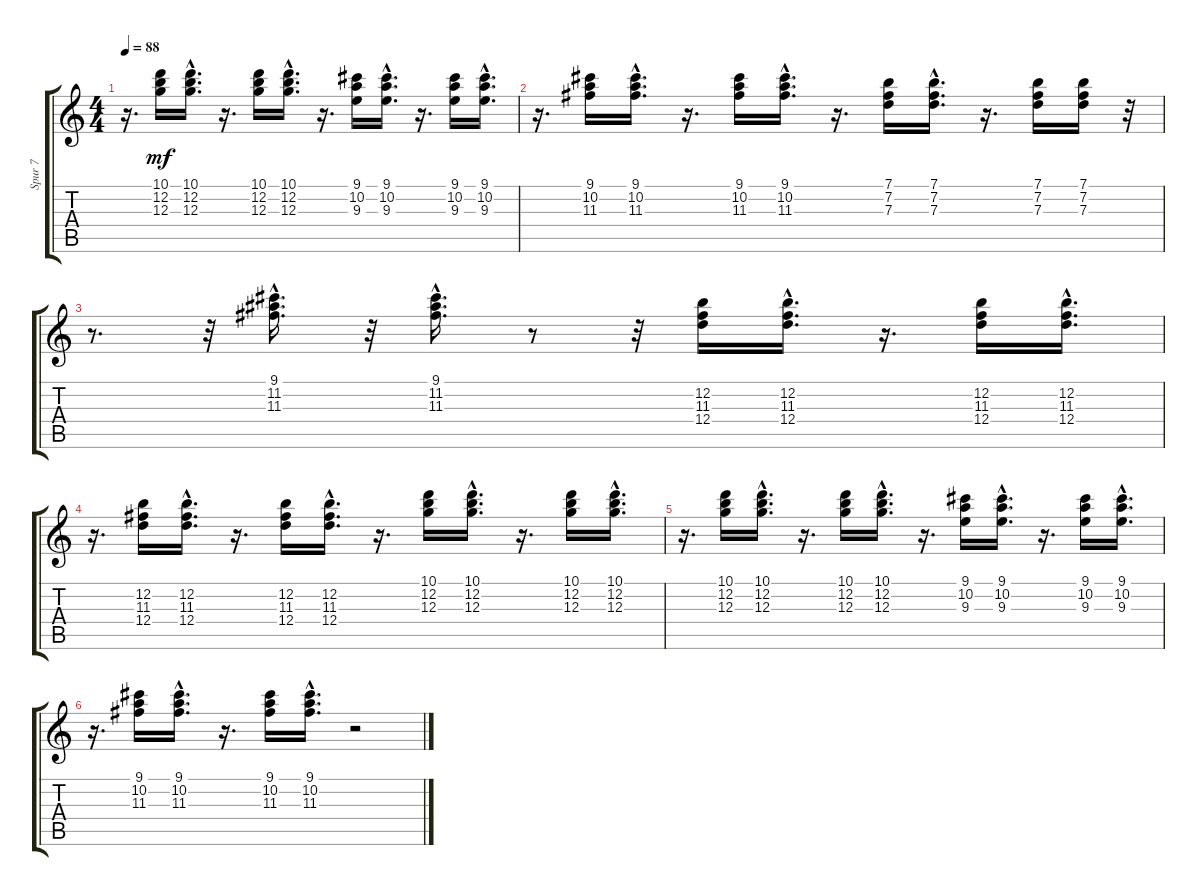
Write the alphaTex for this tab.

\track ("Spur 7" "Spur 7") {instrument acousticguitarsteel}
\staff {score tabs}
\tuning (E4 B3 G3 D3 A2 E2) {hide}
\ts (4 4)
\tempo 88
\clef g2
\ks c
r.16{d dy mf} (10.1 12.2 12.3).16 (10.1{hac} 12.2{hac} 12.3{hac}).16{d} r.16{d} (10.1 12.2 12.3).16 (10.1{hac} 12.2{hac} 12.3{hac}).16{d} r.16{d} (9.1 10.2 9.3).16 (9.1{hac} 10.2{hac} 9.3{hac}).16{d} r.16{d} (9.1 10.2 9.3).16 (9.1{hac} 10.2{hac} 9.3{hac}).16{d} |
r.16{d} (9.1 10.2 11.3).16 (9.1{hac} 10.2{hac} 11.3{hac}).16{d} r.16{d} (9.1 10.2 11.3).16 (9.1{hac} 10.2{hac} 11.3{hac}).16{d} r.16{d} (7.1 7.2 7.3).16 (7.1{hac} 7.2{hac} 7.3{hac}).16{d} r.16{d} (7.1 7.2 7.3).16 (7.1 7.2 7.3).16 r.32 |
r.8{d} r.32 (9.1{hac} 11.2{hac} 11.3{hac}).16{d} r.32 (9.1{hac} 11.2{hac} 11.3{hac}).16{d} r.8 r.32 (12.2 11.3 12.4).16 (12.2{hac} 11.3{hac} 12.4{hac}).16{d} r.16{d} (12.2 11.3 12.4).16 (12.2{hac} 11.3{hac} 12.4{hac}).16{d} |
r.16{d} (12.2 11.3 12.4).16 (12.2{hac} 11.3{hac} 12.4{hac}).16{d} r.16{d} (12.2 11.3 12.4).16 (12.2{hac} 11.3{hac} 12.4{hac}).16{d} r.16{d} (10.1 12.2 12.3).16 (10.1{hac} 12.2{hac} 12.3{hac}).16{d} r.16{d} (10.1 12.2 12.3).16 (10.1{hac} 12.2{hac} 12.3{hac}).16{d} |
r.16{d} (10.1 12.2 12.3).16 (10.1{hac} 12.2{hac} 12.3{hac}).16{d} r.16{d} (10.1 12.2 12.3).16 (10.1{hac} 12.2{hac} 12.3{hac}).16{d} r.16{d} (9.1 10.2 9.3).16 (9.1{hac} 10.2{hac} 9.3{hac}).16{d} r.16{d} (9.1 10.2 9.3).16 (9.1{hac} 10.2{hac} 9.3{hac}).16{d} |
r.16{d} (9.1 10.2 11.3).16 (9.1{hac} 10.2{hac} 11.3{hac}).16{d} r.16{d} (9.1 10.2 11.3).16 (9.1{hac} 10.2{hac} 11.3{hac}).16{d} r.2
